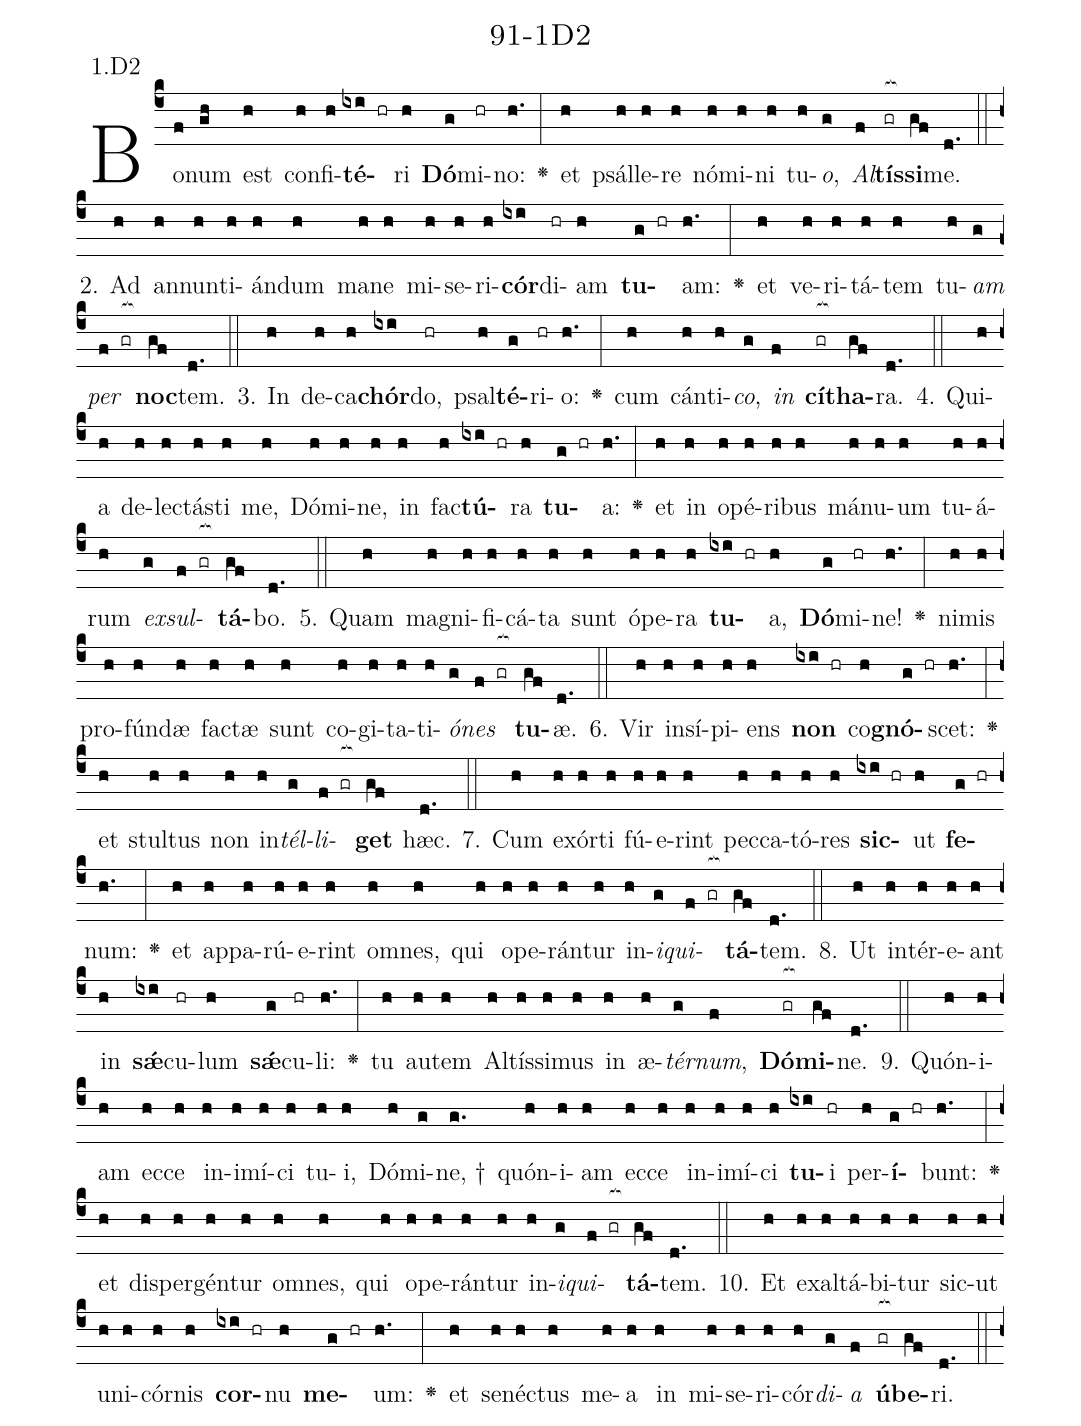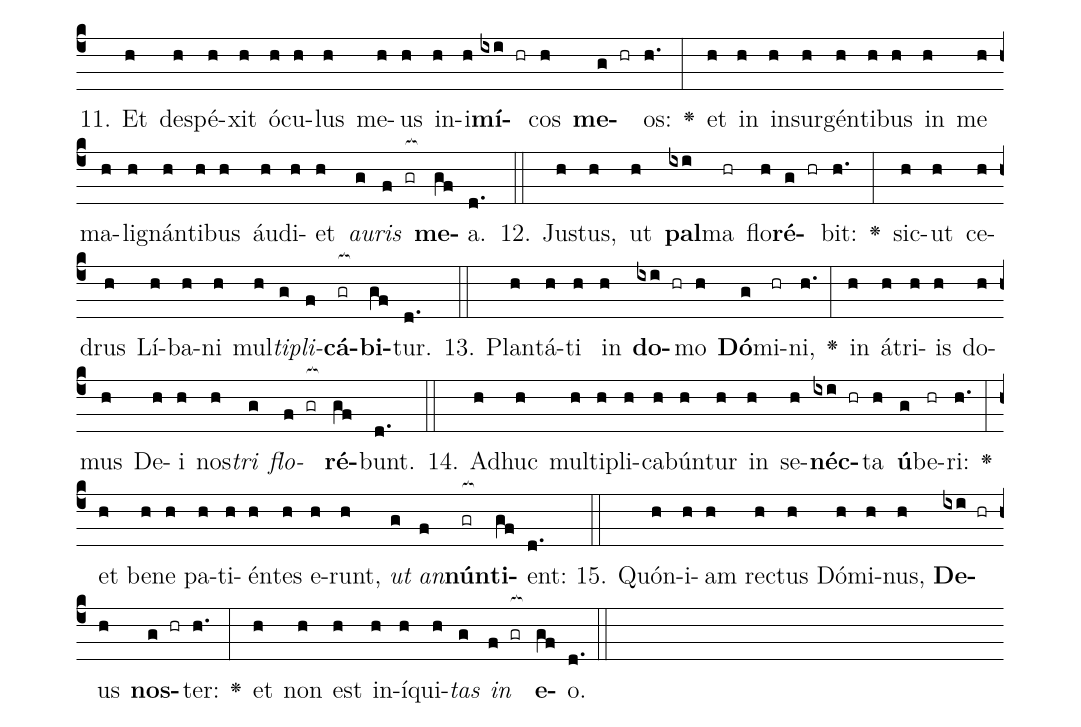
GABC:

name: 91-1D2;
annotation: 1.D2;
%%
(c4)Bo(f)num(gh) est(h) con(h)fi(h)<b>té</b>(ixi hr)ri(h) <b>Dó</b>(g)mi(hr)no:(h.) <v>\greheightstar</v>(:) et(h) psál(h)le(h)re(h) nó(h)mi(h)ni(h) tu(h)<i>o</i>,(g) <i>Al</i>(f)<b>tís</b>(gr[ocb:1{])<b>si</b>(gf[ocb:0}])me.(d.) (::)
2. Ad(h) an(h)nun(h)ti(h)án(h)dum(h) ma(h)ne(h) mi(h)se(h)ri(h)<b>cór</b>(ixi)di(hr)am(h) <b>tu</b>(g hr)am:(h.) <v>\greheightstar</v>(:) et(h) ve(h)ri(h)tá(h)tem(h) tu(h)<i>am</i>(g) <i>per</i>(f gr[ocb:1{]) <b>noc</b>(gf[ocb:0}])tem.(d.) (::)
3. In(h) de(h)ca(h)<b>chór</b>(ixi)do,(hr) psal(h)<b>té</b>(g)ri(hr)o:(h.) <v>\greheightstar</v>(:) cum(h) cán(h)ti(h)<i>co</i>,(g) <i>in</i>(f) <b>cí</b>(gr[ocb:1{])<b>tha</b>(gf[ocb:0}])ra.(d.) (::)
4. Qui(h)a(h) de(h)lec(h)tás(h)ti(h) me,(h) Dó(h)mi(h)ne,(h) in(h) fac(h)<b>tú</b>(ixi hr)ra(h) <b>tu</b>(g hr)a:(h.) <v>\greheightstar</v>(:) et(h) in(h) o(h)pé(h)ri(h)bus(h) má(h)nu(h)um(h) tu(h)á(h)rum(h) <i>ex</i>(g)<i>sul</i>(f gr[ocb:1{])<b>tá</b>(gf[ocb:0}])bo.(d.) (::)
5. Quam(h) ma(h)gni(h)fi(h)cá(h)ta(h) sunt(h) ó(h)pe(h)ra(h) <b>tu</b>(ixi hr)a,(h) <b>Dó</b>(g)mi(hr)ne!(h.) <v>\greheightstar</v>(:) ni(h)mis(h) pro(h)fún(h)dæ(h) fac(h)tæ(h) sunt(h) co(h)gi(h)ta(h)ti(h)<i>ó</i>(g)<i>nes</i>(f gr[ocb:1{]) <b>tu</b>(gf[ocb:0}])æ.(d.) (::)
6. Vir(h) in(h)sí(h)pi(h)ens(h) <b>non</b>(ixi hr) co(h)<b>gnó</b>(g hr)scet:(h.) <v>\greheightstar</v>(:) et(h) stul(h)tus(h) non(h) in(h)<i>tél</i>(g)<i>li</i>(f gr[ocb:1{])<b>get</b>(gf[ocb:0}]) hæc.(d.) (::)
7. Cum(h) ex(h)ór(h)ti(h) fú(h)e(h)rint(h) pec(h)ca(h)tó(h)res(h) <b>sic</b>(ixi hr)ut(h) <b>fe</b>(g hr)num:(h.) <v>\greheightstar</v>(:) et(h) ap(h)pa(h)rú(h)e(h)rint(h) om(h)nes,(h) qui(h) o(h)pe(h)rán(h)tur(h) in(h)<i>i</i>(g)<i>qui</i>(f gr[ocb:1{])<b>tá</b>(gf[ocb:0}])tem.(d.) (::)
8. Ut(h) in(h)tér(h)e(h)ant(h) in(h) <b>sǽ</b>(ixi)cu(hr)lum(h) <b>sǽ</b>(g)cu(hr)li:(h.) <v>\greheightstar</v>(:) tu(h) au(h)tem(h) Al(h)tís(h)si(h)mus(h) in(h) æ(h)<i>tér</i>(g)<i>num</i>,(f) <b>Dó</b>(gr[ocb:1{])<b>mi</b>(gf[ocb:0}])ne.(d.) (::)
9. Quón(h)i(h)am(h) ec(h)ce(h) in(h)i(h)mí(h)ci(h) tu(h)i,(h) Dó(h)mi(g)ne, †(g.) quón(h)i(h)am(h) ec(h)ce(h) in(h)i(h)mí(h)ci(h) <b>tu</b>(ixi)i(hr) per(h)<b>í</b>(g hr)bunt:(h.) <v>\greheightstar</v>(:) et(h) di(h)sper(h)gén(h)tur(h) om(h)nes,(h) qui(h) o(h)pe(h)rán(h)tur(h) in(h)<i>i</i>(g)<i>qui</i>(f gr[ocb:1{])<b>tá</b>(gf[ocb:0}])tem.(d.) (::)
10. Et(h) ex(h)al(h)tá(h)bi(h)tur(h) sic(h)ut(h) u(h)ni(h)cór(h)nis(h) <b>cor</b>(ixi hr)nu(h) <b>me</b>(g hr)um:(h.) <v>\greheightstar</v>(:) et(h) se(h)néc(h)tus(h) me(h)a(h) in(h) mi(h)se(h)ri(h)cór(h)<i>di</i>(g)<i>a</i>(f) <b>ú</b>(gr[ocb:1{])<b>be</b>(gf[ocb:0}])ri.(d.) (::)
11. Et(h) de(h)spé(h)xit(h) ó(h)cu(h)lus(h) me(h)us(h) in(h)i(h)<b>mí</b>(ixi hr)cos(h) <b>me</b>(g hr)os:(h.) <v>\greheightstar</v>(:) et(h) in(h) in(h)sur(h)gén(h)ti(h)bus(h) in(h) me(h) ma(h)li(h)gnán(h)ti(h)bus(h) áu(h)di(h)et(h) <i>au</i>(g)<i>ris</i>(f gr[ocb:1{]) <b>me</b>(gf[ocb:0}])a.(d.) (::)
12. Jus(h)tus,(h) ut(h) <b>pal</b>(ixi)ma(hr) flo(h)<b>ré</b>(g hr)bit:(h.) <v>\greheightstar</v>(:) sic(h)ut(h) ce(h)drus(h) Lí(h)ba(h)ni(h) mul(h)<i>ti</i>(g)<i>pli</i>(f)<b>cá</b>(gr[ocb:1{])<b>bi</b>(gf[ocb:0}])tur.(d.) (::)
13. Plan(h)tá(h)ti(h) in(h) <b>do</b>(ixi hr)mo(h) <b>Dó</b>(g)mi(hr)ni,(h.) <v>\greheightstar</v>(:) in(h) á(h)tri(h)is(h) do(h)mus(h) De(h)i(h) nos(h)<i>tri</i>(g) <i>flo</i>(f gr[ocb:1{])<b>ré</b>(gf[ocb:0}])bunt.(d.) (::)
14. Ad(h)huc(h) mul(h)ti(h)pli(h)ca(h)bún(h)tur(h) in(h) se(h)<b>néc</b>(ixi hr)ta(h) <b>ú</b>(g)be(hr)ri:(h.) <v>\greheightstar</v>(:) et(h) be(h)ne(h) pa(h)ti(h)én(h)tes(h) e(h)runt,(h) <i>ut</i>(g) <i>an</i>(f)<b>nún</b>(gr[ocb:1{])<b>ti</b>(gf[ocb:0}])ent:(d.) (::)
15. Quón(h)i(h)am(h) rec(h)tus(h) Dó(h)mi(h)nus,(h) <b>De</b>(ixi hr)us(h) <b>nos</b>(g hr)ter:(h.) <v>\greheightstar</v>(:) et(h) non(h) est(h) in(h)í(h)qui(h)<i>tas</i>(g) <i>in</i>(f gr[ocb:1{]) <b>e</b>(gf[ocb:0}])o.(d.) (::)
